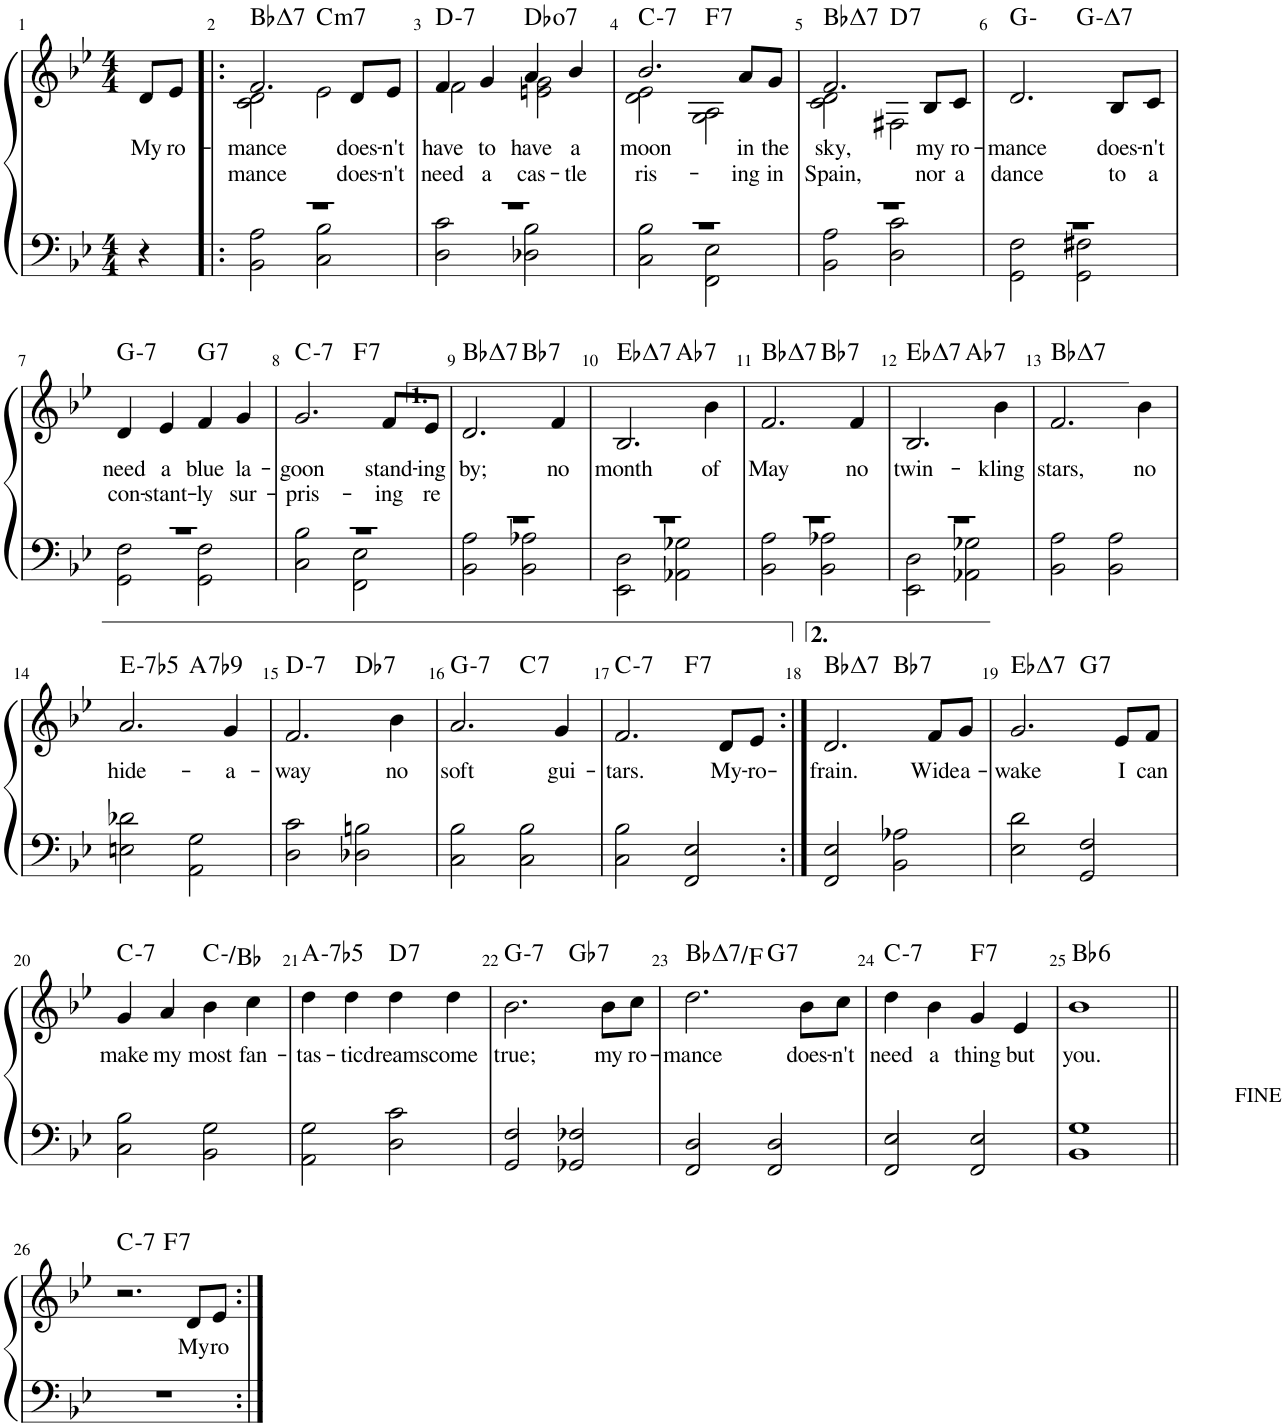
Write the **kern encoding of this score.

**kern	**kern	**text	**text	**harte
*part1	*part1	*part1	*part1	*part1
*staff2	*staff1	*staff1	*staff1	*
*I"Piano	*	*	*	*
*I'Pno.	*	*	*	*
*clefF4	*clefG2	*	*	*
*k[b-e-]	*k[b-e-]	*	*	*
*M4/4	*M4/4	*	*	*
=1	=1	=1	=1	=1
!	!	!LO:LY:b	!	!
4r	8d/L	My	.	.
!	!	!LO:LY:b	!	!
.	8e-/J	ro-	.	.
=2!|:	=2!|:	=2!|:	=2!|:	=2!|:
*^	*	*	*	*
!	!	!	!LO:LY:b	!LO:LY:b	!LO:H:kt=7
*	*	*^	*	*	*
1r	2BB-\ 2A\	2.f/	2c\ 2d\	-mance	mance	Bb:maj7
!	!	!	!	!	!	!LO:H:kt=m7
.	2C\ 2B-\	.	2e-\	.	.	C:min7
!	!	!	!	!LO:LY:b	!LO:LY:b	!
.	.	8d/L	.	does-	does-	.
!	!	!	!	!LO:LY:b	!LO:LY:b	!
.	.	8e-/J	.	-n't	-n't	.
=3	=3	=3	=3	=3	=3	=3
!	!	!	!	!LO:LY:b	!LO:LY:b	!LO:H:kt=7
1r	2D\ 2c\	4f/	2f\	have	need	D:min7
!	!	!	!	!LO:LY:b	!LO:LY:b	!
.	.	4g/	.	to	a	.
!	!	!	!	!LO:LY:b	!LO:LY:b	!LO:H:kt=7
.	2D-X\ 2B-\	4a/	2en\ 2g\	have	cas-	Db:dim7
!	!	!	!	!LO:LY:b	!LO:LY:b	!
.	.	4b-/	.	a	-tle	.
=4	=4	=4	=4	=4	=4	=4
!	!	!	!	!LO:LY:b	!LO:LY:b	!LO:H:kt=7
1r	2C\ 2B-\	2.b-/	2d\ 2e-\	moon	ris-	C:min7
!	!	!	!	!	!	!LO:H:kt=7
.	2FF\ 2E-\	.	2G\ 2A\	.	.	F:7
!	!	!	!	!LO:LY:b	!LO:LY:b	!
.	.	8a/L	.	in	-ing	.
!	!	!	!	!LO:LY:b	!LO:LY:b	!
.	.	8g/J	.	the	in	.
=5	=5	=5	=5	=5	=5	=5
!	!	!	!	!LO:LY:b	!LO:LY:b	!LO:H:kt=7
1r	2BB-\ 2A\	2.f/	2c\ 2d\	sky,	Spain,	Bb:maj7
!	!	!	!	!	!	!LO:H:kt=7
.	2D\ 2c\	.	2F#X\	.	.	D:7
!	!	!	!	!LO:LY:b	!LO:LY:b	!
.	.	8B-/L	.	my	nor	.
!	!	!	!	!LO:LY:b	!LO:LY:b	!
.	.	8c/J	.	ro-	a	.
=6	=6	=6	=6	=6	=6	=6
!	!	!	!	!LO:LY:b	!LO:LY:b	!
1r	2GG\ 2F\	2.d/	2ryy	-mance	dance	G:min
!	!	!	!	!	!	!LO:H:kt=^7
.	2GG\ 2F#X\	.	2ryy	.	.	G:minmaj7
!	!	!	!	!LO:LY:b	!LO:LY:b	!
.	.	8B-/L	.	does-	to	.
!	!	!	!	!LO:LY:b	!LO:LY:b	!
.	.	8c/J	.	-n't	a	.
!!LO:LB:g=z
=7	=7	=7	=7	=7	=7	=7
!	!	!	!	!LO:LY:b	!LO:LY:b	!LO:H:kt=7
*	*	*v	*v	*	*	*
1r	2GG\ 2F\	4d/	need	con-	G:min7
!	!	!	!LO:LY:b	!LO:LY:b	!
.	.	4e-/	a	-stant-	.
!	!	!	!LO:LY:b	!LO:LY:b	!LO:H:kt=7
.	2GG\ 2F\	4f/	blue	-ly	G:7
!	!	!	!LO:LY:b	!LO:LY:b	!
.	.	4g/	la-	sur-	.
=8	=8	=8	=8	=8	=8
!	!	!	!LO:LY:b	!LO:LY:b	!LO:H:kt=7
*	*	*^	*	*	*
1r	2C\ 2B-\	2.g/	2ryy	-goon	-pris-	C:min7
!	!	!	!	!	!	!LO:H:kt=7
.	2FF\ 2E-\	.	2ryy	.	.	F:7
!	!	!	!	!LO:LY:b	!LO:LY:b	!
.	.	8f/L	.	stand-	-ing	.
!	!	!	!	!LO:LY:b	!LO:LY:b	!
.	.	8e-/J	.	-ing	re	.
=9	=9	=9	=9	=9	=9	=9
!	!	!	!	!LO:LY:b	!	!LO:H:kt=7
1r	2BB-\ 2A\	2.d/	2ryy	by;	.	Bb:maj7
!	!	!	!	!	!	!LO:H:kt=7
.	2BB-\ 2A-X\	.	2ryy	.	.	Bb:7
!	!	!	!	!LO:LY:b	!	!
.	.	4f/	.	no	.	.
=10	=10	=10	=10	=10	=10	=10
!	!	!	!	!LO:LY:b	!	!LO:H:kt=7
1r	2EE-\ 2D\	2.B-/	2ryy	month	.	Eb:maj7
!	!	!	!	!	!	!LO:H:kt=7
.	2AA-X\ 2G-X\	.	2ryy	.	.	Ab:7
!	!	!	!	!LO:LY:b	!	!
.	.	4b-\	.	of	.	.
=11	=11	=11	=11	=11	=11	=11
!	!	!	!	!LO:LY:b	!	!LO:H:kt=7
1r	2BB-\ 2A\	2.f/	2ryy	May	.	Bb:maj7
!	!	!	!	!	!	!LO:H:kt=7
.	2BB-\ 2A-X\	.	2ryy	.	.	Bb:7
!	!	!	!	!LO:LY:b	!	!
.	.	4f/	.	no	.	.
=12	=12	=12	=12	=12	=12	=12
!	!	!	!	!LO:LY:b	!	!LO:H:kt=7
1r	2EE-\ 2D\	2.B-/	2ryy	twin-	.	Eb:maj7
!	!	!	!	!	!	!LO:H:kt=7
.	2AA-X\ 2G-X\	.	2ryy	.	.	Ab:7
!	!	!	!	!LO:LY:b	!	!
.	.	4b-\	.	-kling	.	.
*v	*v	*	*	*	*	*
=13	=13	=13	=13	=13	=13
!	!	!	!LO:LY:b	!	!LO:H:kt=7
*	*v	*v	*	*	*
2BB-\ 2A\	2.f/	stars,	.	Bb:maj7
2BB-\ 2A\	.	.	.	.
!	!	!LO:LY:b	!	!
.	4b-\	no	.	.
!!LO:LB:g=z
=14	=14	=14	=14	=14
!	!	!LO:LY:b	!	!LO:H:kt=-7b5
*	*^	*	*	*
2En\ 2d-X\	2.a/	2ryy	hide-	.	E:hdim7
!	!	!	!	!	!LO:H:kt=7
2AA\ 2G\	.	2ryy	.	.	A:7(b9)
!	!	!	!LO:LY:b	!	!
.	4g/	.	-a-	.	.
=15	=15	=15	=15	=15	=15
!	!	!	!LO:LY:b	!	!LO:H:kt=7
2D\ 2c\	2.f/	2ryy	-way	.	D:min7
!	!	!	!	!	!LO:H:kt=7
2D-X\ 2Bn\	.	2ryy	.	.	Db:7
!	!	!	!LO:LY:b	!	!
.	4b-\	.	no	.	.
=16	=16	=16	=16	=16	=16
!	!	!	!LO:LY:b	!	!LO:H:kt=7
2C\ 2B-\	2.a/	2ryy	soft	.	G:min7
!	!	!	!	!	!LO:H:kt=7
2C\ 2B-\	.	2ryy	.	.	C:7
!	!	!	!LO:LY:b	!	!
.	4g/	.	gui-	.	.
=17	=17	=17	=17	=17	=17
!	!	!	!LO:LY:b	!	!LO:H:kt=7
2C\ 2B-\	2.f/	2ryy	-tars.	.	C:min7
!	!	!	!	!	!LO:H:kt=7
2FF/ 2E-/	.	2ryy	.	.	F:7
!	!	!	!LO:LY:b	!	!
.	8d/L	.	My-	.	.
!	!	!	!LO:LY:b	!	!
.	8e-/J	.	-ro-	.	.
=18:|!	=18:|!	=18:|!	=18:|!	=18:|!	=18:|!
!	!	!	!LO:LY:b	!	!LO:H:kt=7
2FF/ 2E-/	2.d/	2ryy	-frain.	.	Bb:maj7
!	!	!	!	!	!LO:H:kt=7
2BB-\ 2A-X\	.	2ryy	.	.	Bb:7
!	!	!	!LO:LY:b	!	!
.	8f/L	.	Wide	.	.
!	!	!	!LO:LY:b	!	!
.	8g/J	.	a-	.	.
=19	=19	=19	=19	=19	=19
!	!	!	!LO:LY:b	!	!LO:H:kt=7
2E-\ 2d\	2.g/	2ryy	-wake	.	Eb:maj7
!	!	!	!	!	!LO:H:kt=7
2GG/ 2F/	.	2ryy	.	.	G:7
!	!	!	!LO:LY:b	!	!
.	8e-/L	.	I	.	.
!	!	!	!LO:LY:b	!	!
.	8f/J	.	can	.	.
!!LO:LB:g=z
=20	=20	=20	=20	=20	=20
!	!	!	!LO:LY:b	!	!LO:H:kt=7
*	*v	*v	*	*	*
2C\ 2B-\	4g/	make	.	C:min7
!	!	!LO:LY:b	!	!
.	4a/	my	.	.
!	!	!LO:LY:b	!	!
2BB-\ 2G\	4b-\	most	.	C:min/b7
!	!	!LO:LY:b	!	!
.	4cc\	fan-	.	.
=21	=21	=21	=21	=21
!	!	!LO:LY:b	!	!LO:H:kt=-7b5
2AA\ 2G\	4dd\	-tas-	.	A:hdim7
!	!	!LO:LY:b	!	!
.	4dd\	-tic	.	.
!	!	!LO:LY:b	!	!LO:H:kt=7
2D\ 2c\	4dd\	dreams	.	D:7
!	!	!LO:LY:b	!	!
.	4dd\	come	.	.
=22	=22	=22	=22	=22
!	!	!LO:LY:b	!	!LO:H:kt=7
*	*^	*	*	*
2GG/ 2F/	2.b-\	2ryy	true;	.	G:min7
!	!	!	!	!	!LO:H:kt=7
2GG-X/ 2F-X/	.	2ryy	.	.	Gb:7
!	!	!	!LO:LY:b	!	!
.	8b-\L	.	my	.	.
!	!	!	!LO:LY:b	!	!
.	8cc\J	.	ro-	.	.
=23	=23	=23	=23	=23	=23
!	!	!	!LO:LY:b	!	!LO:H:kt=7
2FF/ 2D/	2.dd\	2ryy	-mance	.	Bb:maj7/5
!	!	!	!	!	!LO:H:kt=7
2FF/ 2D/	.	2ryy	.	.	G:7
!	!	!	!LO:LY:b	!	!
.	8b-\L	.	does-	.	.
!	!	!	!LO:LY:b	!	!
.	8cc\J	.	-n't	.	.
=24	=24	=24	=24	=24	=24
!	!	!	!LO:LY:b	!	!LO:H:kt=7
*	*v	*v	*	*	*
2FF/ 2E-/	4dd\	need	.	C:min7
!	!	!LO:LY:b	!	!
.	4b-\	a	.	.
!	!	!LO:LY:b	!	!LO:H:kt=7
2FF/ 2E-/	4g/	thing	.	F:7
!	!	!LO:LY:b	!	!
.	4e-/	but	.	.
=25	=25	=25	=25	=25
!	!	!LO:LY:b	!	!LO:H:kt=6
1BB- 1G	1b-	you.	.	Bb:maj6
!!LO:LB:g=z
=26||	=26||	=26||	=26||	=26||
!	!	!	!	!LO:H:kt=7
*	*^	*	*	*
1r	2.r	2ryy	.	.	C:min7
!	!	!	!	!	!LO:H:kt=7
.	.	2ryy	.	.	F:7
!	!	!	!LO:LY:b	!	!
.	8d/L	.	My	.	.
!	!	!	!LO:LY:b	!	!
.	8e-/J	.	ro	.	.
*	*v	*v	*	*	*
=:|!	=:|!	=:|!	=:|!	=:|!
*-	*-	*-	*-	*-
